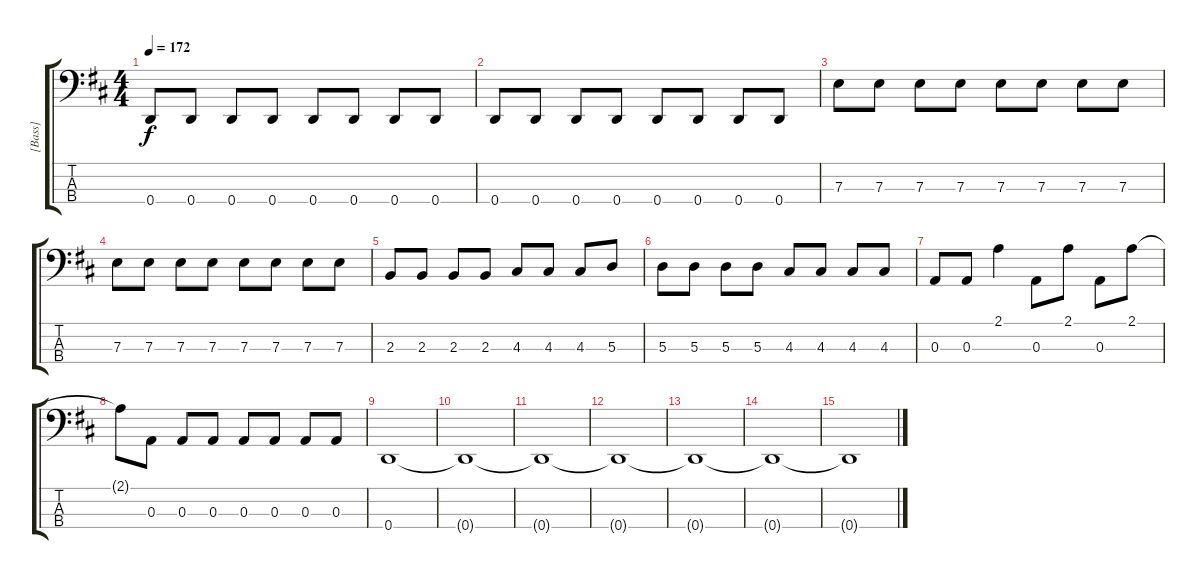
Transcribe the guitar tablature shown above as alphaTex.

\track ("[Bass]" "[Bass]") {instrument electricbassfinger}
\staff {score tabs}
\tuning (G2 D2 A1 D1) {hide}
\ts (4 4)
\tempo 172
\clef f4
\ks d
0.4.8{dy f} 0.4.8 0.4.8 0.4.8 0.4.8 0.4.8 0.4.8 0.4.8 |
0.4.8 0.4.8 0.4.8 0.4.8 0.4.8 0.4.8 0.4.8 0.4.8 |
7.3.8 7.3.8 7.3.8 7.3.8 7.3.8 7.3.8 7.3.8 7.3.8 |
7.3.8 7.3.8 7.3.8 7.3.8 7.3.8 7.3.8 7.3.8 7.3.8 |
2.3.8 2.3.8 2.3.8 2.3.8 4.3.8 4.3.8 4.3.8 5.3.8 |
5.3.8 5.3.8 5.3.8 5.3.8 4.3.8 4.3.8 4.3.8 4.3.8 |
0.3.8 0.3.8 2.1.4 0.3.8 2.1.8 0.3.8 2.1.8 |
2.1{t}.8 0.3.8 0.3.8 0.3.8 0.3.8 0.3.8 0.3.8 0.3.8 |
0.4.1 |
0.4{t}.1 |
0.4{t}.1 |
0.4{t}.1 |
0.4{t}.1 |
0.4{t}.1 |
0.4{t}.1
